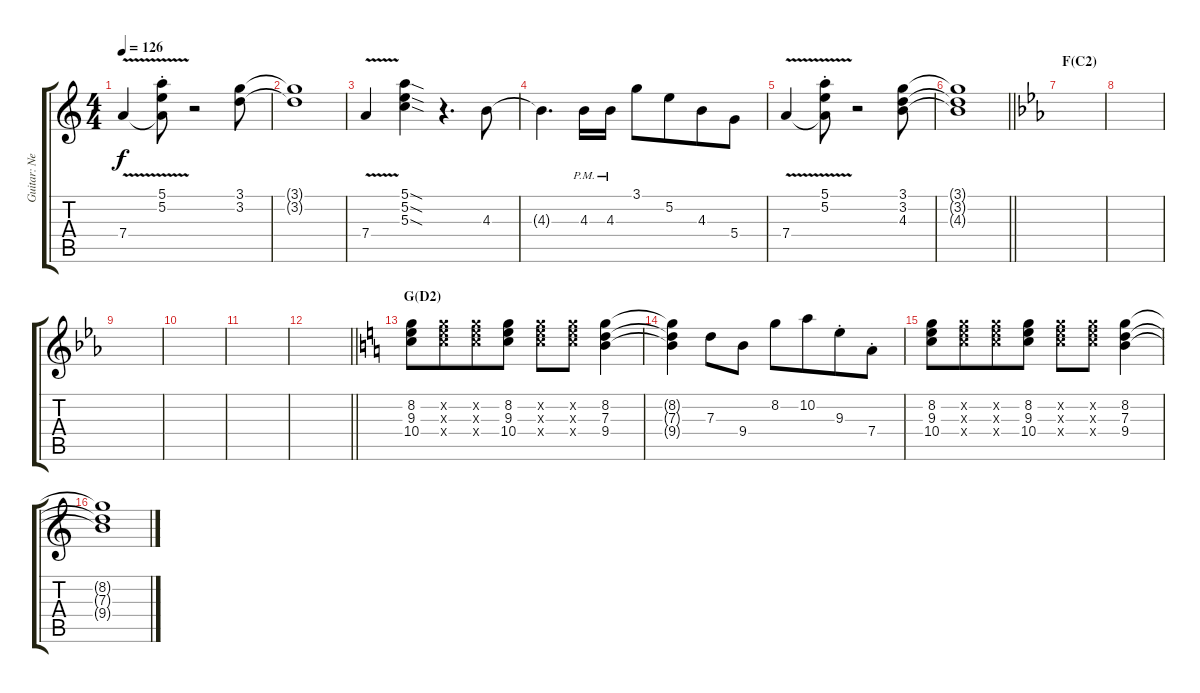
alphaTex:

\track ("Guitar: Neal" "Guitar: Ne") {instrument overdrivenguitar}
\staff {score tabs}
\tuning (E4 B3 G3 D3 A2 E2) {hide}
\ts (4 4)
\tempo 126
\clef g2
\ks c
7.4{v}.4{dy f} (5.1{st} 5.2{st} 7.4{t}).8 r.2 (3.1 3.2).8 |
(3.1{t} 3.2{t}).1 |
7.4{v}.4 (5.1{sod} 5.2{sod} 5.3{sod}).4 r.4{d} 4.3.8 |
4.3{t}.4{d} 4.3{pm}.16 4.3{pm}.16 3.1.8 5.2.8{beam merge} 4.3.8 5.4.8 |
7.4{v}.4 (5.1{st} 5.2{st} 7.4{t}).8 r.2 (3.1 3.2 4.3).8 |
\barLineRight lightlight
(3.1{t} 3.2{t} 4.3{t}).1 |
\section ("" "F(C2)")
\ks eb
|
|
|
|
|
\barLineRight lightlight
|
\section ("" "G(D2)")
\ks c
(8.2 9.3 10.4).8 (8.2{x} 9.3{x} 10.4{x}).8{beam merge} (8.2{x} 9.3{x} 10.4{x}).8 (8.2 9.3 10.4).8 (8.2{x} 9.3{x} 10.4{x}).8 (8.2{x} 9.3{x} 10.4{x}).8 (8.2 7.3 9.4).4 |
(8.2{t} 7.3{t} 9.4{t}).4 7.3.8 9.4.8 8.2.8 10.2.8{beam merge} 9.3{st}.8 7.4{st}.8 |
(8.2 9.3 10.4).8 (8.2{x} 9.3{x} 10.4{x}).8{beam merge} (8.2{x} 9.3{x} 10.4{x}).8 (8.2 9.3 10.4).8 (8.2{x} 9.3{x} 10.4{x}).8 (8.2{x} 9.3{x} 10.4{x}).8 (8.2 7.3 9.4).4 |
(8.2{t} 7.3{t} 9.4{t}).1
